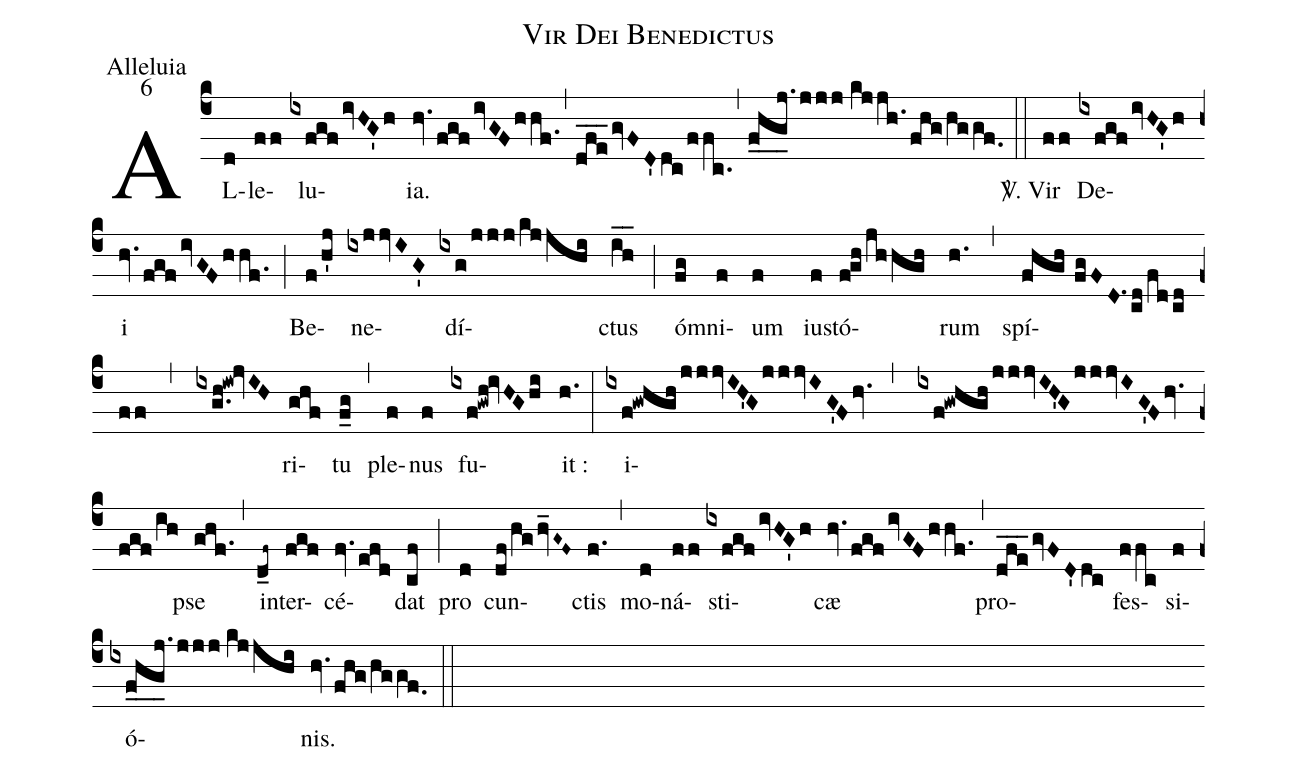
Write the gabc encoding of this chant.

name:Vir Dei Benedictus;
office-part:Alleluia;
mode:6;
%%
(c4) AL(d)le(ff)lu(ixfgfivHG'h)ia.(hv.fgfivGFhhf.,d_f_e_gvFD'dc/ffc.,f_0h_0g_0j_0.jjj//kjjh.fhg/hg/gf.0) (::) <sp>V/</sp>. Vir(ff) De(ixfgf/ivHG'h)i(hv.fgfivGFhhf.) (;) Be(f/h'j)ne(ixjjvIG')dí(ixg/jjj/kjjhi)ctus(i_h_) (;) ó(fg)mni(f)um(f) iu(f)stó(fgh/jhhgh)rum(h.) (,) spí(fhgh//fgFD.1cd/fdcd/ff,ixg.h!iw!jvIH)ri(ghf)tu(f_g) (,) ple(f)nus(f) fu(ixf!gwh!ivHGhi)it :(h.) (:) i(ixf!gwhgh/jjjvIH'GjjjvIG'Fhv.,ixf!gwhgh/jjjvIH'GjjjvIG'Fhv.fgf/ih)pse(ghf.1) (,) in(d_f~)ter(fgf)cé(fv.efd)dat(cf) (;) pro(d) cun(df/hg/hv_G~F~)ctis(f.) (,) mo(d)ná(ff)sti(ixfgf/ivHG'h)cæ(hv.fgf/ivGFhhf.) (,) pro(d_f_e_/gvFD'dc)fes(ffc)si(f)ó(ixf_0h_0g_0j_0.jjj//kjjhi)nis.(hv.fhg/hg/gf.0) (::)
